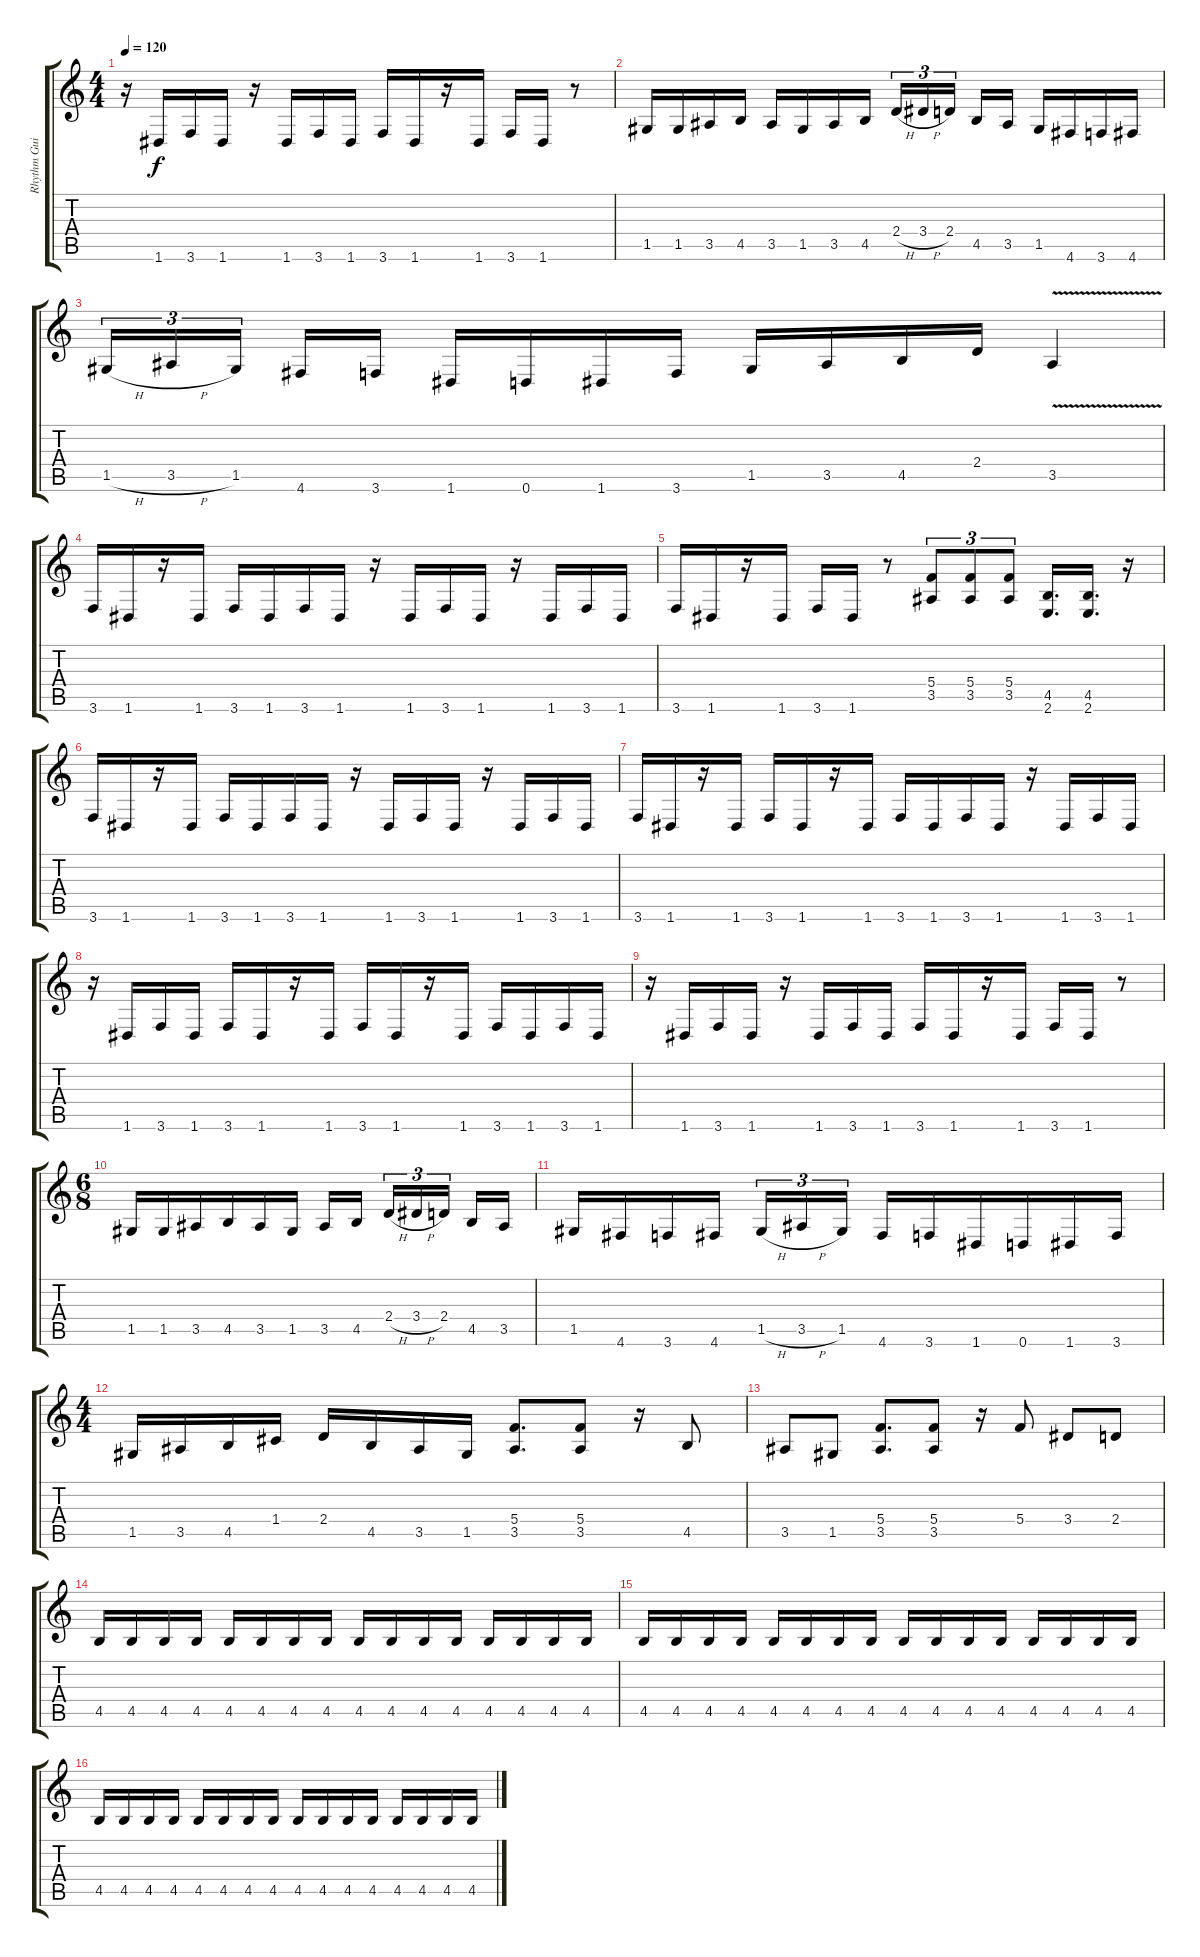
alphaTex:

\track ("Rhythm Guitar" "Rhythm Gui") {instrument distortionguitar}
\staff {score tabs}
\tuning (D4 A3 F3 C3 G2 D2) {hide}
\ts (4 4)
\tempo 120
\clef g2
\ks c
r.16{dy f} 1.6.16 3.6.16 1.6.16 r.16 1.6.16 3.6.16 1.6.16 3.6.16 1.6.16 r.16 1.6.16 3.6.16 1.6.16 r.8 |
1.5.16 1.5.16 3.5.16 4.5.16 3.5.16 1.5.16 3.5.16 4.5.16 2.4{h}.16{tu (3 2)} 3.4{h}.16{tu (3 2)} 2.4.16{tu (3 2) beam splitsecondary} 4.5.16 3.5.16 1.5.16 4.6.16 3.6.16 4.6.16 |
1.5{h}.16{tu (3 2)} 3.5{h}.16{tu (3 2)} 1.5.16{tu (3 2) beam splitsecondary} 4.6.16 3.6.16 1.6.16 0.6.16 1.6.16 3.6.16 1.5.16 3.5.16 4.5.16 2.4.16 3.5{v}.4 |
3.6.16 1.6.16 r.16 1.6.16 3.6.16 1.6.16 3.6.16 1.6.16 r.16 1.6.16 3.6.16 1.6.16 r.16 1.6.16 3.6.16 1.6.16 |
3.6.16 1.6.16 r.16 1.6.16 3.6.16 1.6.16 r.8 (5.4 3.5).8{tu (3 2)} (5.4 3.5).8{tu (3 2)} (5.4 3.5).8{tu (3 2)} (4.5 2.6).16{d} (4.5 2.6).16{d} r.16 |
3.6.16 1.6.16 r.16 1.6.16 3.6.16 1.6.16 3.6.16 1.6.16 r.16 1.6.16 3.6.16 1.6.16 r.16 1.6.16 3.6.16 1.6.16 |
3.6.16 1.6.16 r.16 1.6.16 3.6.16 1.6.16 r.16 1.6.16 3.6.16 1.6.16 3.6.16 1.6.16 r.16 1.6.16 3.6.16 1.6.16 |
r.16 1.6.16 3.6.16 1.6.16 3.6.16 1.6.16 r.16 1.6.16 3.6.16 1.6.16 r.16 1.6.16 3.6.16 1.6.16 3.6.16 1.6.16 |
r.16 1.6.16 3.6.16 1.6.16 r.16 1.6.16 3.6.16 1.6.16 3.6.16 1.6.16 r.16 1.6.16 3.6.16 1.6.16 r.8 |
\ts (6 8)
1.5.16 1.5.16 3.5.16 4.5.16 3.5.16 1.5.16 3.5.16 4.5.16{beam splitsecondary} 2.4{h}.16{tu (3 2)} 3.4{h}.16{tu (3 2)} 2.4.16{tu (3 2) beam splitsecondary} 4.5.16 3.5.16 |
1.5.16 4.6.16 3.6.16 4.6.16{beam splitsecondary} 1.5{h}.16{tu (3 2)} 3.5{h}.16{tu (3 2)} 1.5.16{tu (3 2)} 4.6.16 3.6.16 1.6.16 0.6.16 1.6.16 3.6.16 |
\ts (4 4)
1.5.16 3.5.16 4.5.16 1.4.16 2.4.16 4.5.16 3.5.16 1.5.16 (5.4 3.5).8{d} (5.4 3.5).8 r.16 4.5.8 |
3.5.8 1.5.8 (5.4 3.5).8{d} (5.4 3.5).8 r.16 5.4.8 3.4.8 2.4.8 |
4.5.16 4.5.16 4.5.16 4.5.16 4.5.16 4.5.16 4.5.16 4.5.16 4.5.16 4.5.16 4.5.16 4.5.16 4.5.16 4.5.16 4.5.16 4.5.16 |
4.5.16 4.5.16 4.5.16 4.5.16 4.5.16 4.5.16 4.5.16 4.5.16 4.5.16 4.5.16 4.5.16 4.5.16 4.5.16 4.5.16 4.5.16 4.5.16 |
4.5.16 4.5.16 4.5.16 4.5.16 4.5.16 4.5.16 4.5.16 4.5.16 4.5.16 4.5.16 4.5.16 4.5.16 4.5.16 4.5.16 4.5.16 4.5.16
